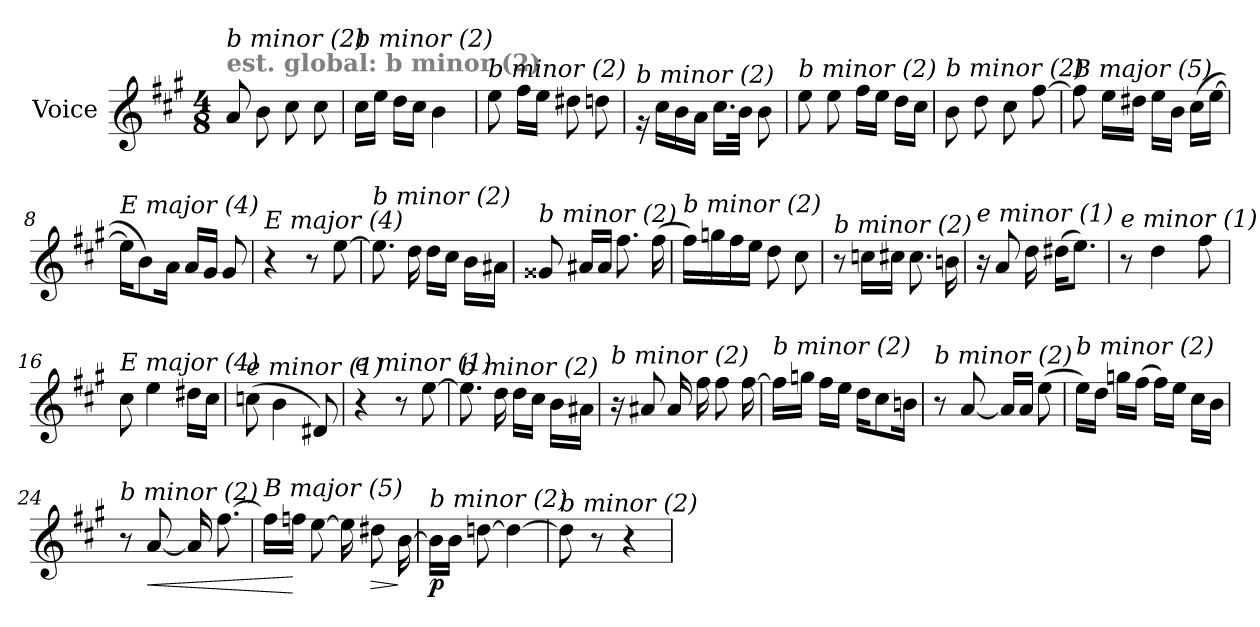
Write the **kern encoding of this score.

**kern	**dynam
*part1	*part1
*staff1	*staff1
*I"Voice	*
*I'V	*
*clefG2	*
*k[f#c#g#]	*
*M4/8	*
=1	=1
!LO:TX:a:B:color=#808080:t=est. global&colon; b minor (2)	!
!LO:TX:i:t=b minor (2)	!
8a/	.
8b\	.
8cc#\	.
8cc#\	.
=2	=2
!LO:TX:i:t=b minor (2)	!
16cc#\LL	.
16ee\JJ	.
16dd\LL	.
16cc#\JJ	.
4b\	.
=3	=3
!LO:TX:i:t=b minor (2)	!
8ee\	.
16ff#\LL	.
16ee\JJ	.
8dd#X\	.
8ddn\	.
=4	=4
!LO:TX:i:t=b minor (2)	!
16rg	.
16cc#\LL	.
16b\	.
16a\JJ	.
16.cc#\LL	.
32b\JJk	.
8b\	.
=5	=5
!LO:TX:i:t=b minor (2)	!
8ee\	.
8ee\	.
16ff#\LL	.
16ee\JJ	.
16dd\LL	.
16cc#\JJ	.
!!LO:LB:g=z
=6	=6
!LO:TX:i:t=b minor (2)	!
8b\	.
8dd\	.
8cc#\	.
[8ff#\	.
=7	=7
!LO:TX:i:t=B major (5)	!
8ff#\]	.
16ee\LL	.
16dd#X\JJ	.
16ee\LL	.
16b\JJ	.
(>16cc#\LL	.
[16ee\JJ	.
=8	=8
!LO:TX:i:t=E major (4)	!
16ee\KL]	.
8b\)	.
16a\Jk	.
16a/LL	.
16g#/JJ	.
8g#/	.
=9	=9
!LO:TX:i:t=E major (4)	!
4r	.
8r	.
[8ee\	.
=10	=10
!LO:TX:i:t=b minor (2)	!
8.ee\]	.
16dd\	.
16dd\LL	.
16cc#\JJ	.
16b\LL	.
16a#Xi\JJ	.
=11	=11
!LO:TX:i:t=b minor (2)	!
8g##Xj/	.
16a#X/LL	.
16a#/JJ	.
8.ff#\	.
(>16ff#\	.
!!LO:LB:g=z
=12	=12
!LO:TX:i:t=b minor (2)	!
16ff#\LL)	.
16ggn\	.
16ff#\	.
16ee\JJ	.
8dd\	.
8cc#\	.
=13	=13
!LO:TX:i:t=b minor (2)	!
8r	.
16ccni\LL	.
16cc#i\JJ	.
8.cc#\	.
16bn\	.
=14	=14
!LO:TX:i:t=e minor (1)	!
16r	.
8a/	.
16dd\	.
(>16dd#X\KL	.
8.ee\J)	.
=15	=15
!LO:TX:i:t=e minor (1)	!
8r	.
4dd\	.
8ff#\	.
=16	=16
!LO:TX:i:t=E major (4)	!
8cc#\	.
4ee\	.
16dd#X\LL	.
16cc#\JJ	.
=17	=17
!LO:TX:i:t=e minor (1)	!
(>8ccn\	.
4b\	.
8d#X/)	.
!!LO:LB:g=z
=18	=18
!LO:TX:i:t=e minor (1)	!
4r	.
8r	.
[8ee\	.
=19	=19
!LO:TX:i:t=b minor (2)	!
8.ee\]	.
16dd\	.
16dd\LL	.
16cc#\JJ	.
16b\LL	.
16a#Xi\JJ	.
=20	=20
!LO:TX:i:t=b minor (2)	!
16r	.
8a#X/	.
16a#/	.
16ff#\	.
8ff#\	.
[16ff#\	.
=21	=21
!LO:TX:i:t=b minor (2)	!
16ff#\LL]	.
16ggn\JJ	.
16ff#\LL	.
16ee\JJ	.
16dd\KL	.
8cc#\	.
16bn\Jk	.
=22	=22
!LO:TX:i:t=b minor (2)	!
8r	.
[8a/	.
16a/LL]	.
16a/JJ	.
(>8ee\	.
!!LO:LB:g=z
=23	=23
!LO:TX:i:t=b minor (2)	!
16ee\LL)	.
16dd\JJ	.
16ggn\LL	.
(>16ff#\JJ	.
16ff#\LL)	.
16ee\JJ	.
16cc#\LL	.
16b\JJ	.
=24	=24
!LO:TX:i:t=b minor (2)	!
8r	.
!	!LO:HP:b
[8a/	<
16a/]	.
[8.ff#\	.
=25	=25
!LO:TX:i:t=B major (5)	!
16ff#\LL]	.
16ffn\JJ	[
[8ee\	.
16ee\]	.
!	!LO:HP:b
8dd#X\	>
[16b\	]
=26	=26
!LO:TX:i:t=b minor (2)	!
!	!LO:DY:b
16b\LL]	p
16b\JJ	.
[8ddn\	.
4dd\_	.
=27	=27
!LO:TX:i:t=b minor (2)	!
8dd\]	.
8r	.
4r	.
=	=
*-	*-
